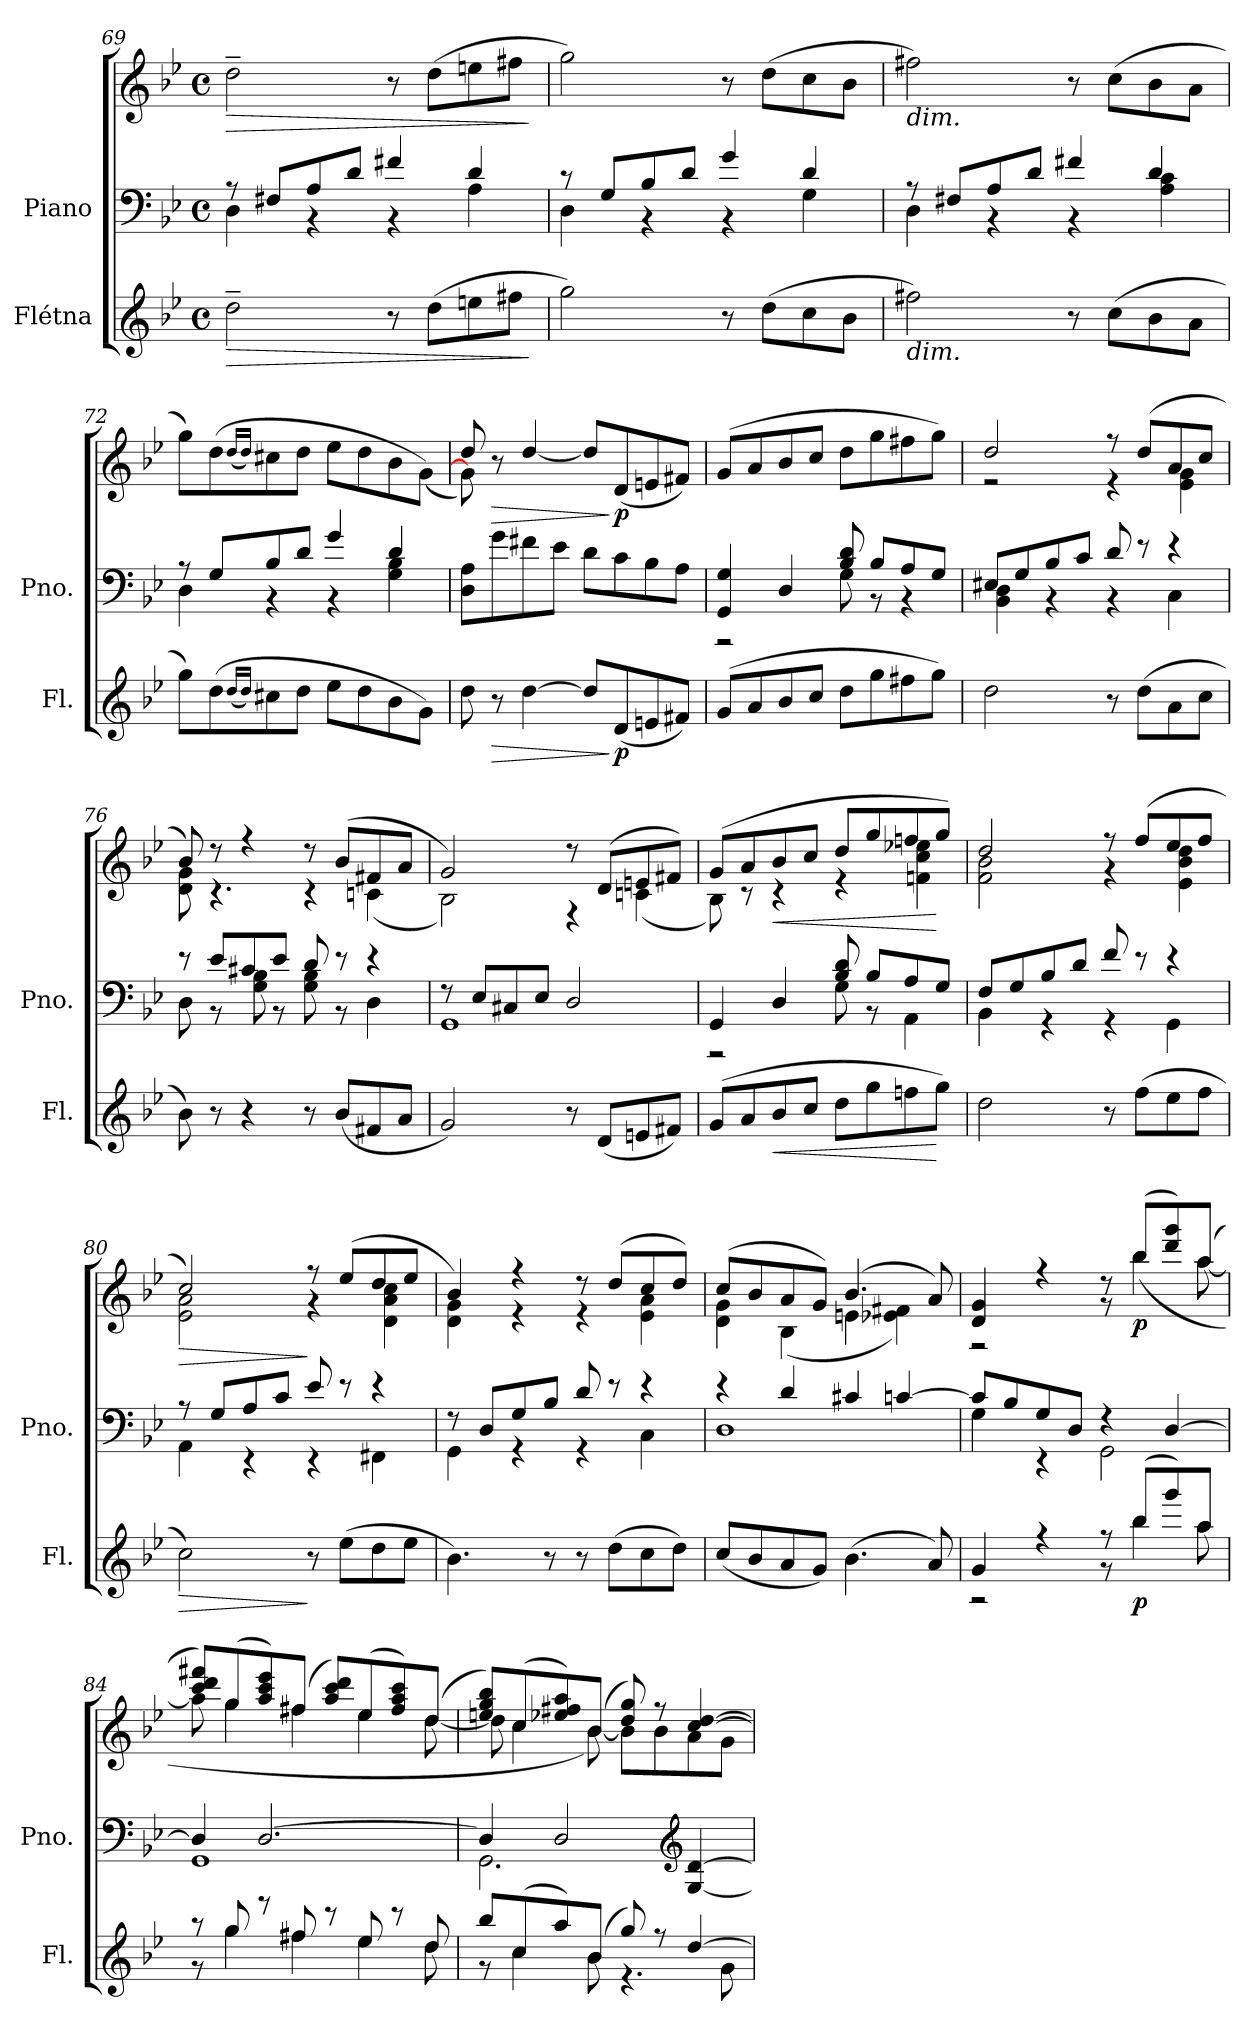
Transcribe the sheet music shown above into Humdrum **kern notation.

**kern	**dynam	**kern	**kern	**dynam
*part2	*part2	*part1	*part1	*part1
*staff3	*staff3	*staff2	*staff1	*staff1/2
*I"Flétna	*	*I"Piano	*	*
*I'Fl.	*	*I'Pno.	*	*
*clefG2	*	*clefF4	*clefG2	*
*k[b-e-]	*	*k[b-e-]	*k[b-e-]	*
*M4/4	*	*M4/4	*M4/4	*
*met(c)	*	*met(c)	*met(c)	*
=69	=69	=69	=69	=69
!	!LO:HP:b	!	!	!LO:HP:b
*	*	*^	*	*
2dd~\	>	8r	4D\	2dd~\	>
.	.	8F#X/L	.	.	.
.	.	8A/	4r	.	.
.	.	8d/J	.	.	.
8r	.	4f#X/	4r	8r	.
(>8dd\L	.	.	.	(>8dd\L	.
8een\	.	4d/	4A\	8een\	.
8ff#X\J	.	.	.	8ff#X\J	.
*	*	*v	*v	*	*
.	]	.	.	]
=70	=70	=70	=70	=70
*	*	*^	*	*
2gg\)	.	8r	4D\	2gg\)	.
.	.	8G/L	.	.	.
.	.	8B-/	4r	.	.
.	.	8d/J	.	.	.
8r	.	4g/	4r	8r	.
(>8dd\L	.	.	.	(>8dd\L	.
8cc\	.	4d/	4G\	8cc\	.
8b-\J	.	.	.	8b-\J	.
!!LO:LB:g=z
=71	=71	=71	=71	=71	=71
!	!	!	!	!LO:TX:b:i:t=dim.	!
!LO:TX:b:i:t=dim.	!	!	!	!	!
2ff#X\)	.	8r	4D\	2ff#X\)	.
.	.	8F#X/L	.	.	.
.	.	8A/	4r	.	.
.	.	8d/J	.	.	.
8r	.	4f#X/	4r	8r	.
(>8cc\L	.	.	.	(>8cc\L	.
8b-\	.	4d/	4A\ 4c\	8b-\	.
8a\J	.	.	.	8a\J	.
=72	=72	=72	=72	=72	=72
*^	*	*	*	*^	*
8gg\L)	2..ryy	.	8r	4D\	8gg\L)	2..ryy	.
(>8dd\	.	.	8G/L	.	(>8dd\	.	.
(<16qdd/LL	.	.	.	.	(<16qdd/LL	.	.
16qdd/JJ)	.	.	.	.	16qdd/JJ)	.	.
8cc#X\	.	.	8B-/	4r	8cc#X\	.	.
8dd\J	.	.	8d/J	.	8dd\J	.	.
8ee-\L	.	.	4g/	4r	8ee-\L	.	.
8dd\	.	.	.	.	8dd\	.	.
8b-\	.	.	4d/	4G\ 4B-\	8b-\	.	.
8g\J)	8g\yy	.	.	.	8g\J)	(<[8g\yy	.
*	*	*	*v	*v	*	*	*
=73	=73	=73	=73	=73	=73	=73
8dd\	8ryy	.	8D\ 8A\L	8dd/	8g\])	.
!	!	!LO:HP:b	!	!	!	!LO:HP:b
8r	8ryy	>	8g\	8r	8ryy	>
[4dd\	4ryy	.	8f#X\	[4dd/	4ryy	.
.	.	.	8e-\J	.	.	.
8dd/L]	2ryy	.	8d\L	8dd/L]	2ryy	.
!	!	!LO:DY:n=1:b	!	!	!	!LO:DY:n=1:b
(<8d/	.	] p	8c\	(>8d/	.	] p
8en/	.	.	8B-\	8en/	.	.
8f#X/J)	.	.	8A\J	8f#X/J)	.	.
*v	*v	*	*	*v	*v	*
=74	=74	=74	=74	=74
*	*	*^	*	*
(>8g/L	.	4GG/ 4G/	2r	(>8g/L	.
8a/	.	.	.	8a/	.
8b-/	.	4D/	.	8b-/	.
8cc/J	.	.	.	8cc/J	.
8dd\L	.	8B-/ 8d/	8G\	8dd\L	.
8gg\	.	8B-/L	8r	8gg\	.
8ff#X\	.	8A/	4r	8ff#X\	.
8gg\J)	.	8G/J	.	8gg\J)	.
!!LO:PB:g=z
=75	=75	=75	=75	=75	=75
*	*	*	*	*^	*
2dd\	.	8E#X/L	4BB-\ 4D\	2dd/	2r	.
.	.	8G/	.	.	.	.
.	.	8B-/	4r	.	.	.
.	.	8c/J	.	.	.	.
8r	.	8d/	4r	8r	4r	.
(>8dd\L	.	8r	.	(>8dd/L	.	.
8a\	.	4r	4C\	8a/	4e-\ 4g\	.
8cc\J	.	.	.	8cc/J	.	.
=76	=76	=76	=76	=76	=76	=76
8b-\)	.	8r	8D\	8b-/)	8d\ 8g\	.
8r	.	8e-/L	8r	8r	4.r	.
4r	.	8c#X/	8G\ 8B-\	4r	.	.
.	.	8e-/J	8r	.	.	.
8r	.	8d/	8G\ 8B-\	8r	4r	.
(<8b-/L	.	8r	8r	(>8b-/L	.	.
8f#X/	.	4r	4D\	8f#X/	(<4cn\	.
8a/J	.	.	.	8a/J	.	.
=77	=77	=77	=77	=77	=77	=77
2g/)	.	8r	1GG	2g/)	2B-\)	.
.	.	8E-/L	.	.	.	.
.	.	8C#X/	.	.	.	.
.	.	8E-/J	.	.	.	.
8r	.	2D/	.	8r	4r	.
(<8d/L	.	.	.	(>8d/L	.	.
8en/	.	.	.	8en/	(<4cn\	.
8f#X/J)	.	.	.	8f#X/J)	.	.
!!LO:LB:g=z	!!
=78	=78	=78	=78	=78	=78	=78
(>8g/L	.	4GG/	2r	(>8g/L	8B-\)	.
8a/	.	.	.	8a/	8r	.
!	!LO:HP:b	!	!	!	!	!LO:HP:b
8b-/	<	4D/	.	8b-/	4r	<
8cc/J	.	.	.	8cc/J	.	.
8dd\L	.	8B-/ 8d/	8G\	8dd/L	4r	.
8gg\	.	8B-/L	8r	8gg/	.	.
8ffn\	.	8A/	4AA\	8ffn/	4fn\ 4cc\ 4ee-X\	.
8gg\J)	[	8G/J	.	8gg/J)	.	[
=79	=79	=79	=79	=79	=79	=79
2dd\	.	8F/L	4BB-\	2dd/	2f\ 2b-\	.
.	.	8G/	.	.	.	.
.	.	8B-/	4r	.	.	.
.	.	8d/J	.	.	.	.
8r	.	8f/	4r	8r	4r	.
(>8ff\L	.	8r	.	(>8ff/L	.	.
8ee-\	.	4r	4GG\	8ee-/	4e-\ 4b-\ 4dd\	.
8ff\J	.	.	.	8ff/J	.	.
=80	=80	=80	=80	=80	=80	=80
!	!LO:HP:b	!	!	!	!	!LO:HP:b
2cc\)	>	8r	4AA\	2cc/)	2e-\ 2a\	>
.	.	8G/L	.	.	.	.
.	.	8A/	4r	.	.	.
.	.	8c/J	.	.	.	.
8r	]	8e-/	4r	8r	4r	]
(>8ee-\L	.	8r	.	(>8ee-/L	.	.
8dd\	.	4r	4FF#X\	8dd/	4d\ 4a\ 4cc\	.
8ee-\J	.	.	.	8ee-/J	.	.
=81	=81	=81	=81	=81	=81	=81
4.b-\)	.	8r	4GG\	4b-/)	4d\ 4g\	.
.	.	8D/L	.	.	.	.
.	.	8G/	4r	4r	4r	.
8r	.	8B-/J	.	.	.	.
8r	.	8d/	4r	8r	4r	.
(>8dd\L	.	8r	.	(>8dd/L	.	.
8cc\	.	4r	4C\	8cc/	4e-\ 4a\	.
8dd\J)	.	.	.	8dd/J)	.	.
!!LO:LB:g=z	!!
=82	=82	=82	=82	=82	=82	=82
(<8cc/L	.	4r	1D	(>8cc/L	4d\ 4g\	.
8b-/	.	.	.	8b-/	.	.
8a/	.	4d/	.	8a/	(<4B-\	.
8g/J)	.	.	.	8g/J)	.	.
(>4.b-\	.	4c#X/	.	(>4.b-/	4en\	.
.	.	[4cn/	.	.	4e-X\ 4f#X\)	.
8a/)	.	.	.	8a/)	.	.
=83	=83	=83	=83	=83	=83	=83
*^	*	*	*	*	*	*
4g/	2r	.	8c/L]	4G\	4d/ 4g/	2r	.
.	.	.	8B-/	.	.	.	.
4r	.	.	8G/	4r	4r	.	.
.	.	.	8D/J	.	.	.	.
8r	8r	.	4r	2GG\	8r	8r	.
!	!	!LO:DY:b	!	!	!	!	!LO:DY:b
(>8bb-/L	4bb-\	p	.	.	(>8bb-/L	(<4bb-\	p
8ggg/)	.	.	[4D/	.	8ddd/ 8ggg/)	.	.
8aa/J	8aa\	.	.	.	(>8aa/J	[8aa\	.
=84	=84	=84	=84	=84	=84	=84	=84
8r	8r	.	4D/]	1GG	8ccc/ 8ddd/ 8fff#X/L)	8aa\]	.
8gg/	4gg\	.	.	.	(>8gg/	4gg\	.
8r	.	.	[2.D/	.	8aa/ 8ccc/ 8eee-/)	.	.
8ff#X/	4ff#\	.	.	.	(>8ff#X/J	4ff#\	.
8r	.	.	.	.	8aa/ 8ccc/ 8ddd/L)	.	.
8ee-/	4ee-\	.	.	.	(>8ee-/	4ee-\	.
8r	.	.	.	.	8ff#/ 8aa/ 8ccc/)	.	.
8dd/	8dd\	.	.	.	(>8dd/J	[8dd\	.
!!LO:PB:g=z	!!
=85	=85	=85	=85	=85	=85	=85	=85
8bb-/L	8r	.	4D/]	2.GG\	8een/ 8gg/ 8bb-/L)	8dd\]	.
(>8cc/	4cc\	.	.	.	(>8cc/	4cc\	.
8aa/)	.	.	2D/	.	8ee-X/ 8ff#X/ 8aa/)	.	.
(>8b-/J	8b-\	.	.	.	(>8b-/J	[8b-\)	.
8gg/)	4.r	.	.	.	8dd/ 8gg/)	8b-\L]	.
8r	.	.	.	.	8r	8b-\	.
*	*	*	*clefG2	*	*	*	*
[4dd/	.	.	[4G/ [4d/	4ryy	[4cc/ [4dd/	8a\	.
.	8g\	.	.	.	.	8g\J	.
*v	*v	*	*	*	*	*	*
*	*	*v	*v	*	*	*
*	*	*	*v	*v	*
=	=	=	=	=
*-	*-	*-	*-	*-
